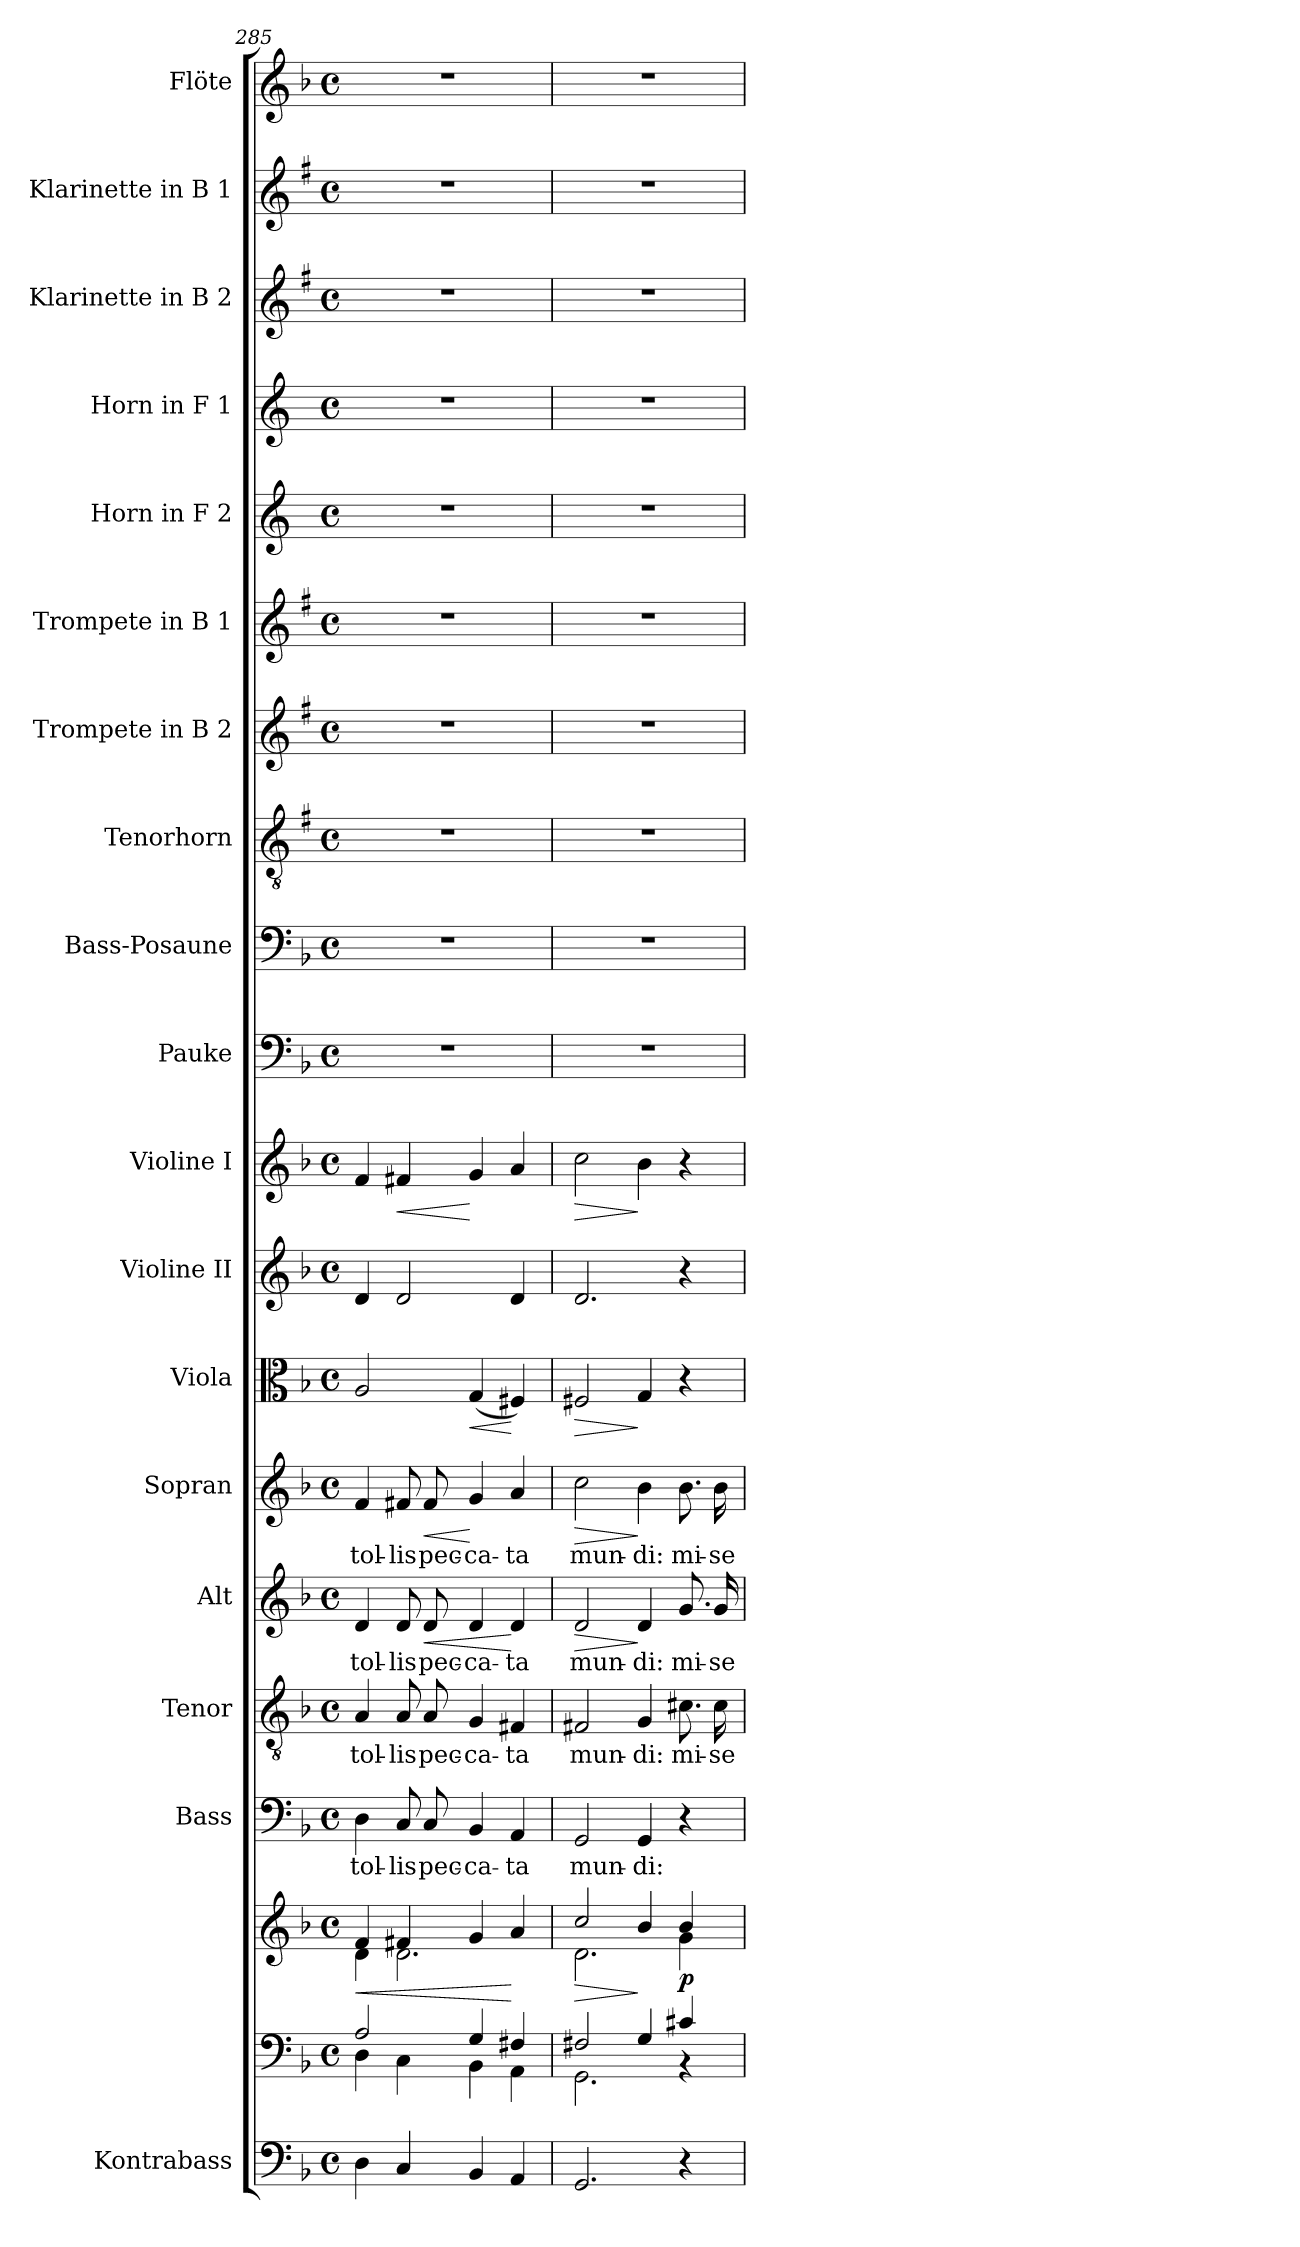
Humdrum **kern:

**kern	**kern	**kern	**dynam	**kern	**text	**kern	**text	**kern	**text	**dynam	**kern	**text	**dynam	**kern	**dynam	**kern	**kern	**dynam	**kern	**kern	**kern	**kern	**kern	**kern	**kern	**kern	**kern	**kern
*part19	*part18	*part18	*part18	*part17	*part17	*part16	*part16	*part15	*part15	*part15	*part14	*part14	*part14	*part13	*part13	*part12	*part11	*part11	*part10	*part9	*part8	*part7	*part6	*part5	*part4	*part3	*part2	*part1
*staff20	*staff19	*staff18	*staff18/19	*staff17	*staff17	*staff16	*staff16	*staff15	*staff15	*staff15	*staff14	*staff14	*staff14	*staff13	*staff13	*staff12	*staff11	*staff11	*staff10	*staff9	*staff8	*staff7	*staff6	*staff5	*staff4	*staff3	*staff2	*staff1
*I"Kontrabass	*	*	*	*I"Bass	*	*I"Tenor	*	*I"Alt	*	*	*I"Sopran	*	*	*I"Viola	*	*I"Violine II	*I"Violine I	*	*I"Pauke	*I"Bass-Posaune	*I"Tenorhorn	*I"Trompete in B 2	*I"Trompete in B 1	*I"Horn in F 2	*I"Horn in F 1	*I"Klarinette in B 2	*I"Klarinette in B 1	*I"Flöte
*I'Kb.	*	*	*	*I'B	*	*I'T	*	*I'A	*	*	*I'S	*	*	*I'Vla.	*	*I'Vl. II	*I'Vl. I	*	*I'Pk.	*I'B. Pos.	*I'T	*	*	*I'Hrn. 2	*I'Hrn. 1	*	*	*I'Fl.
*clefF4	*clefF4	*clefG2	*	*clefF4	*	*clefGv2	*	*clefG2	*	*	*clefG2	*	*	*clefC3	*	*clefG2	*clefG2	*	*clefF4	*clefF4	*clefGv2	*clefG2	*clefG2	*clefG2	*clefG2	*clefG2	*clefG2	*clefG2
*ITrd7c12	*	*	*	*	*	*	*	*	*	*	*	*	*	*	*	*	*	*	*	*	*ITrd1c2	*ITrd1c2	*ITrd1c2	*ITrd4c7	*ITrd4c7	*ITrd1c2	*ITrd1c2	*
*k[b-]	*k[b-]	*k[b-]	*	*k[b-]	*	*k[b-]	*	*k[b-]	*	*	*k[b-]	*	*	*k[b-]	*	*k[b-]	*k[b-]	*	*k[b-]	*k[b-]	*k[b-]	*k[b-]	*k[b-]	*k[b-]	*k[b-]	*k[b-]	*k[b-]	*k[b-]
*F:	*F:	*F:	*	*F:	*	*F:	*	*F:	*	*	*F:	*	*	*F:	*	*F:	*F:	*	*F:	*F:	*F:	*F:	*F:	*F:	*F:	*F:	*F:	*F:
*M4/4	*M4/4	*M4/4	*	*M4/4	*	*M4/4	*	*M4/4	*	*	*M4/4	*	*	*M4/4	*	*M4/4	*M4/4	*	*M4/4	*M4/4	*M4/4	*M4/4	*M4/4	*M4/4	*M4/4	*M4/4	*M4/4	*M4/4
*met(c)	*met(c)	*met(c)	*	*met(c)	*	*met(c)	*	*met(c)	*	*	*met(c)	*	*	*met(c)	*	*met(c)	*met(c)	*	*met(c)	*met(c)	*met(c)	*met(c)	*met(c)	*met(c)	*met(c)	*met(c)	*met(c)	*met(c)
=285	=285	=285	=285	=285	=285	=285	=285	=285	=285	=285	=285	=285	=285	=285	=285	=285	=285	=285	=285	=285	=285	=285	=285	=285	=285	=285	=285	=285
*	*^	*	*	*	*	*	*	*	*	*	*	*	*	*	*	*	*	*	*	*	*	*	*	*	*	*	*	*
!	!	!	!	!LO:HP:b	!	!LO:LY:b	!	!LO:LY:b	!	!LO:LY:b	!	!	!LO:LY:b	!	!	!	!	!	!	!	!	!	!	!	!	!	!	!	!
*	*	*	*^	*	*	*	*	*	*	*	*	*	*	*	*	*	*	*	*	*	*	*	*	*	*	*	*	*	*
4DD\	2A/	4D\	4f/	4d\	<	4D\	tol-	4A/	tol-	4d/	tol-	.	4f/	tol-	.	2A/	.	4d/	4f/	.	1r	1r	1r	1r	1r	1r	1r	1r	1r	1r
!	!	!	!	!	!	!	!LO:LY:b	!	!LO:LY:b	!	!LO:LY:b	!	!	!LO:LY:b	!	!	!	!	!	!LO:HP:b	!	!	!	!	!	!	!	!	!	!
4CC/	.	4C\	4f#X/	2.d\	.	8C/	-lis	8A/	-lis	8d/	-lis	.	8f#X/	-lis	.	.	.	2d/	4f#X/	<	.	.	.	.	.	.	.	.	.	.
!	!	!	!	!	!	!	!LO:LY:b	!	!LO:LY:b	!	!LO:LY:b	!LO:HP:b	!	!LO:LY:b	!LO:HP:b	!	!	!	!	!	!	!	!	!	!	!	!	!	!	!
.	.	.	.	.	.	8C/	pec-	8A/	pec-	8d/	pec-	<	8f#/	pec-	<	.	.	.	.	.	.	.	.	.	.	.	.	.	.	.
!	!	!	!	!	!	!	!LO:LY:b	!	!LO:LY:b	!	!LO:LY:b	!	!	!LO:LY:b	!	!	!LO:HP:b	!	!	!	!	!	!	!	!	!	!	!	!	!
4BBB-/	4G/	4BB-\	4g/	.	.	4BB-/	-ca-	4G/	-ca-	4d/	-ca-	.	4g/	-ca-	[	(<4G/	<	.	4g/	[	.	.	.	.	.	.	.	.	.	.
!	!	!	!	!	!	!	!LO:LY:b	!	!LO:LY:b	!	!LO:LY:b	!	!	!LO:LY:b	!	!	!	!	!	!	!	!	!	!	!	!	!	!	!	!
4AAA/	4F#X/	4AA\	4a/	.	[	4AA/	-ta	4F#X/	-ta	4d/	-ta	[	4a/	-ta	.	4F#X/)	[	4d/	4a/	.	.	.	.	.	.	.	.	.	.	.
=286	=286	=286	=286	=286	=286	=286	=286	=286	=286	=286	=286	=286	=286	=286	=286	=286	=286	=286	=286	=286	=286	=286	=286	=286	=286	=286	=286	=286	=286	=286
!	!	!	!	!	!LO:HP:b	!	!LO:LY:b	!	!LO:LY:b	!	!LO:LY:b	!LO:HP:b	!	!LO:LY:b	!LO:HP:b	!	!LO:HP:b	!	!	!LO:HP:b	!	!	!	!	!	!	!	!	!	!
2.GGG/	2F#X/	2.GG\	2cc/	2.d\	>	2GG/	mun-	2F#X/	mun-	2d/	mun-	>	2cc\	mun-	>	2F#X/	>	2.d/	2cc\	>	1r	1r	1r	1r	1r	1r	1r	1r	1r	1r
!	!	!	!	!	!	!	!LO:LY:b	!	!LO:LY:b	!	!LO:LY:b	!	!	!LO:LY:b	!	!	!	!	!	!	!	!	!	!	!	!	!	!	!	!
.	4G/	.	4b-/	.	]	4GG/	-di:	4G/	-di:	4d/	-di:	]	4b-\	-di:	]	4G/	]	.	4b-\	]	.	.	.	.	.	.	.	.	.	.
!	!	!	!	!	!LO:DY:b	!	!	!	!LO:LY:b	!	!LO:LY:b	!	!	!LO:LY:b	!	!	!	!	!	!	!	!	!	!	!	!	!	!	!	!
4r	4c#X/	4rBB	4b-/	4g\	p	4r	.	8.c#X\	mi-	8.g/	mi-	.	8.b-\	mi-	.	4r	.	4r	4r	.	.	.	.	.	.	.	.	.	.	.
!	!	!	!	!	!	!	!	!	!LO:LY:b	!	!LO:LY:b	!	!	!LO:LY:b	!	!	!	!	!	!	!	!	!	!	!	!	!	!	!	!
.	.	.	.	.	.	.	.	16c#\	-se-	16g/	-se-	.	16b-\	-se-	.	.	.	.	.	.	.	.	.	.	.	.	.	.	.	.
*	*v	*v	*	*	*	*	*	*	*	*	*	*	*	*	*	*	*	*	*	*	*	*	*	*	*	*	*	*	*	*
*	*	*v	*v	*	*	*	*	*	*	*	*	*	*	*	*	*	*	*	*	*	*	*	*	*	*	*	*	*	*
=	=	=	=	=	=	=	=	=	=	=	=	=	=	=	=	=	=	=	=	=	=	=	=	=	=	=	=	=
*-	*-	*-	*-	*-	*-	*-	*-	*-	*-	*-	*-	*-	*-	*-	*-	*-	*-	*-	*-	*-	*-	*-	*-	*-	*-	*-	*-	*-
